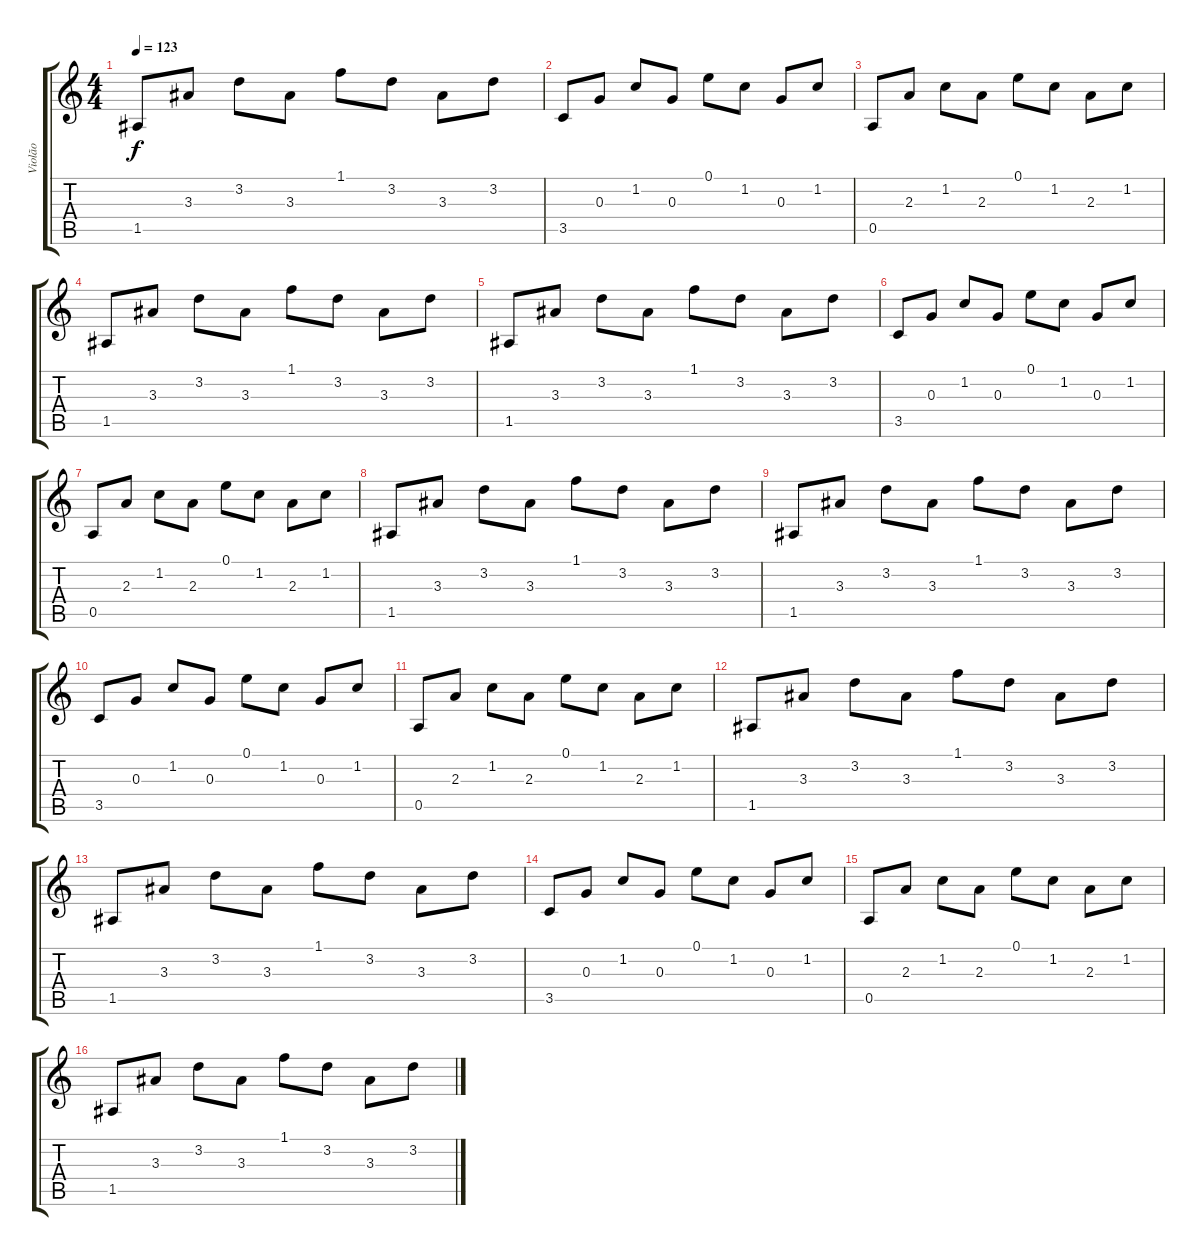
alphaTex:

\track ("Violão" "Violão") {instrument electricguitarclean}
\staff {score tabs}
\tuning (E4 B3 G3 D3 A2 E2) {hide}
\ts (4 4)
\tempo 123
\clef g2
\ks c
1.5.8{dy f} 3.3.8 3.2.8 3.3.8 1.1.8 3.2.8 3.3.8 3.2.8 |
3.5.8 0.3.8 1.2.8 0.3.8 0.1.8 1.2.8 0.3.8 1.2.8 |
0.5.8 2.3.8 1.2.8 2.3.8 0.1.8 1.2.8 2.3.8 1.2.8 |
1.5.8 3.3.8 3.2.8 3.3.8 1.1.8 3.2.8 3.3.8 3.2.8 |
1.5.8 3.3.8 3.2.8 3.3.8 1.1.8 3.2.8 3.3.8 3.2.8 |
3.5.8 0.3.8 1.2.8 0.3.8 0.1.8 1.2.8 0.3.8 1.2.8 |
0.5.8 2.3.8 1.2.8 2.3.8 0.1.8 1.2.8 2.3.8 1.2.8 |
1.5.8 3.3.8 3.2.8 3.3.8 1.1.8 3.2.8 3.3.8 3.2.8 |
1.5.8 3.3.8 3.2.8 3.3.8 1.1.8 3.2.8 3.3.8 3.2.8 |
3.5.8 0.3.8 1.2.8 0.3.8 0.1.8 1.2.8 0.3.8 1.2.8 |
0.5.8 2.3.8 1.2.8 2.3.8 0.1.8 1.2.8 2.3.8 1.2.8 |
1.5.8 3.3.8 3.2.8 3.3.8 1.1.8 3.2.8 3.3.8 3.2.8 |
1.5.8 3.3.8 3.2.8 3.3.8 1.1.8 3.2.8 3.3.8 3.2.8 |
3.5.8 0.3.8 1.2.8 0.3.8 0.1.8 1.2.8 0.3.8 1.2.8 |
0.5.8 2.3.8 1.2.8 2.3.8 0.1.8 1.2.8 2.3.8 1.2.8 |
1.5.8 3.3.8 3.2.8 3.3.8 1.1.8 3.2.8 3.3.8 3.2.8
